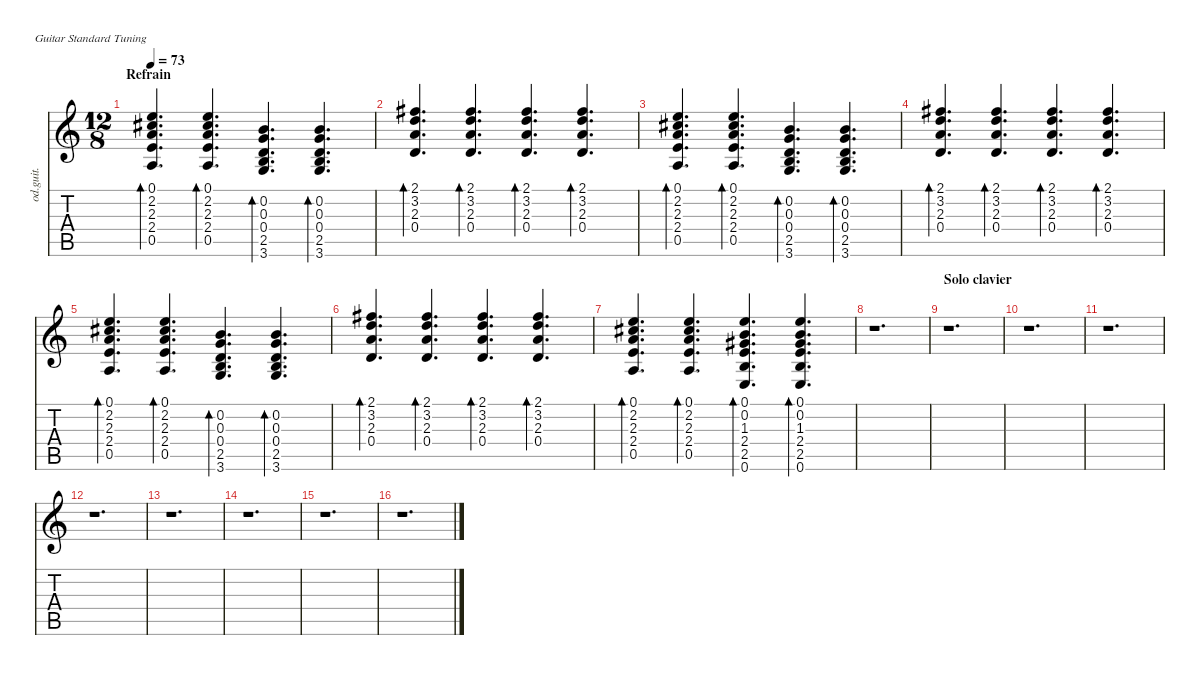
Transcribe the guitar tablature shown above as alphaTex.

\defaultSystemsLayout 4
\hideDynamics
\bracketExtendMode nobrackets
\otherSystemsTrackNameOrientation horizontal
\track ("Guitar (overdrive)" "od.guit.") {instrument overdrivenguitar}
\staff {score tabs}
\tuning (E4 B3 G3 D3 A2 E2)
\ts (12 8)
\section ("" "Refrain")
\tempo 73
\clef g2
\ks c
(0.1 2.2{acc #} 2.3 2.4 0.5).4{d bd 60 dy f beam Up} (0.1 2.2{acc #} 2.3 2.4 0.5).4{d bd 60 beam Up} (0.2 0.3 0.4 2.5 3.6).4{d bd 60 beam Up} (0.2 0.3 0.4 2.5 3.6).4{d bd 60 beam Up} |
(2.1{acc #} 3.2 2.3 0.4).4{d bd 60 beam Up} (2.1{acc #} 3.2 2.3 0.4).4{d bd 60 beam Up} (2.1{acc #} 3.2 2.3 0.4).4{d bd 60 beam Up} (2.1{acc #} 3.2 2.3 0.4).4{d bd 60 beam Up} |
(0.1 2.2{acc #} 2.3 2.4 0.5).4{d bd 60 beam Up} (0.1 2.2{acc #} 2.3 2.4 0.5).4{d bd 60 beam Up} (0.2 0.3 0.4 2.5 3.6).4{d bd 60 beam Up} (0.2 0.3 0.4 2.5 3.6).4{d bd 60 beam Up} |
(2.1{acc #} 3.2 2.3 0.4).4{d bd 60 beam Up} (2.1{acc #} 3.2 2.3 0.4).4{d bd 60 beam Up} (2.1{acc #} 3.2 2.3 0.4).4{d bd 60 beam Up} (2.1{acc #} 3.2 2.3 0.4).4{d bd 60 beam Up} |
(0.1 2.2{acc #} 2.3 2.4 0.5).4{d bd 60 beam Up} (0.1 2.2{acc #} 2.3 2.4 0.5).4{d bd 60 beam Up} (0.2 0.3 0.4 2.5 3.6).4{d bd 60 beam Up} (0.2 0.3 0.4 2.5 3.6).4{d bd 60 beam Up} |
(2.1{acc #} 3.2 2.3 0.4).4{d bd 60 beam Up} (2.1{acc #} 3.2 2.3 0.4).4{d bd 60 beam Up} (2.1{acc #} 3.2 2.3 0.4).4{d bd 60 beam Up} (2.1{acc #} 3.2 2.3 0.4).4{d bd 60 beam Up} |
(0.1 2.2{acc #} 2.3 2.4 0.5).4{d bd 60 beam Up} (0.1 2.2{acc #} 2.3 2.4 0.5).4{d bd 60 beam Up} (0.1 0.2 1.3{acc #} 2.4 2.5 0.6).4{d bd 60 beam Up} (0.1 0.2 1.3{acc #} 2.4 2.5 0.6).4{d bd 60 beam Up} |
r.1{d beam Down} |
\section ("" "Solo clavier")
r.1{d beam Down} |
r.1{d beam Down} |
r.1{d beam Down} |
r.1{d beam Down} |
r.1{d beam Down} |
r.1{d beam Down} |
r.1{d beam Down} |
r.1{d beam Down}
